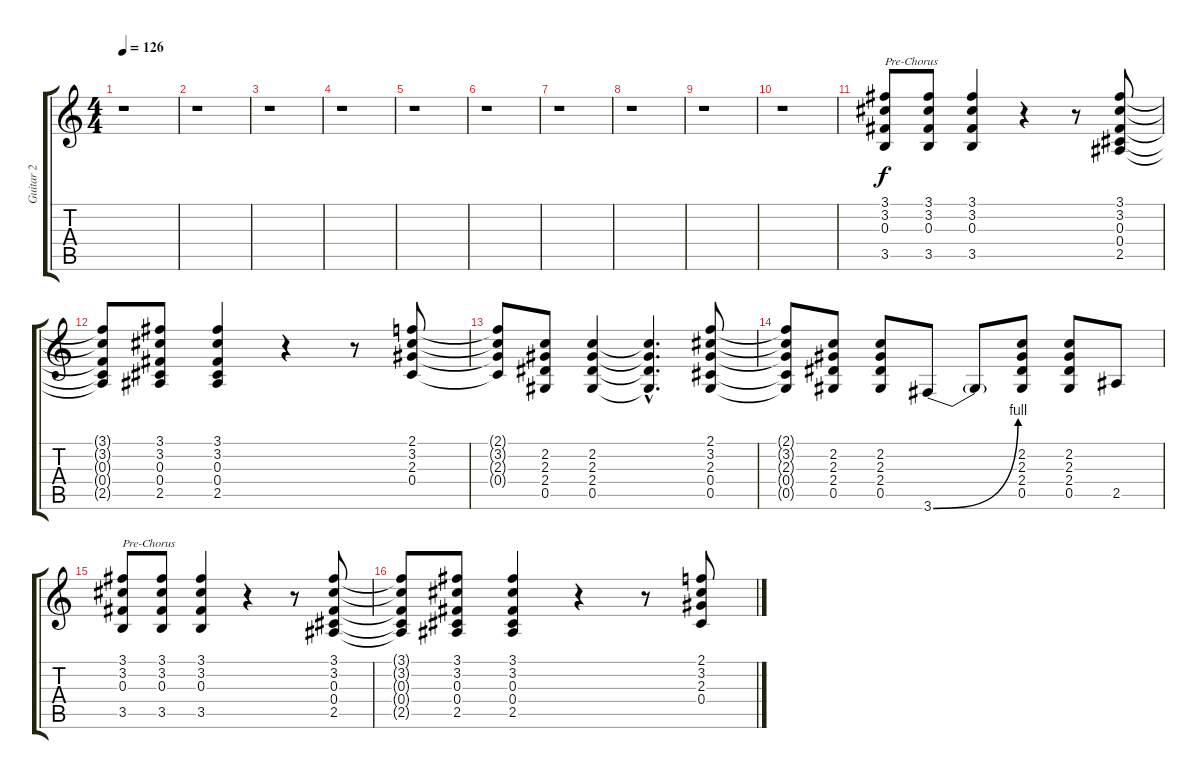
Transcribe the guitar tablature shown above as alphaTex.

\track ("Guitar 2" "Guitar 2") {instrument distortionguitar}
\staff {score tabs}
\tuning (Eb4 Bb3 Gb3 Db3 Ab2 Eb2) {hide}
\ts (4 4)
\tempo 126
\clef g2
\ks c
r.1{dy f} |
r.1 |
r.1 |
r.1 |
r.1 |
r.1 |
r.1 |
r.1 |
r.1 |
r.1 |
(3.1 3.2 0.3 3.5).8{txt "Pre-Chorus"} (3.1 3.2 0.3 3.5).8 (3.1 3.2 0.3 3.5).4 r.4 r.8 (3.1 3.2 0.3 0.4 2.5).8 |
(3.1{t} 3.2{t} 0.3{t} 0.4{t} 2.5{t}).8 (3.1 3.2 0.3 0.4 2.5).8 (3.1 3.2 0.3 0.4 2.5).4 r.4 r.8 (2.1 3.2 2.3 0.4).8 |
(2.1{t} 3.2{t} 2.3{t} 0.4{t}).8 (2.2 2.3 2.4 0.5).8 (2.2 2.3 2.4 0.5).4 (2.2{hac t} 2.3{hac t} 2.4{hac t} 0.5{hac t}).4{d} (2.1 3.2 2.3 0.4 0.5).8 |
(2.1{t} 3.2{t} 2.3{t} 0.4{t} 0.5{t}).8 (2.2 2.3 2.4 0.5).8 (2.2 2.3 2.4 0.5).8 3.6{be (bend 0 0 60 4)}.8 3.6{t}.8 (2.2 2.3 2.4 0.5).8 (2.2 2.3 2.4 0.5).8 2.5.8 |
(3.1 3.2 0.3 3.5).8{txt "Pre-Chorus"} (3.1 3.2 0.3 3.5).8 (3.1 3.2 0.3 3.5).4 r.4 r.8 (3.1 3.2 0.3 0.4 2.5).8 |
(3.1{t} 3.2{t} 0.3{t} 0.4{t} 2.5{t}).8 (3.1 3.2 0.3 0.4 2.5).8 (3.1 3.2 0.3 0.4 2.5).4 r.4 r.8 (2.1 3.2 2.3 0.4).8
